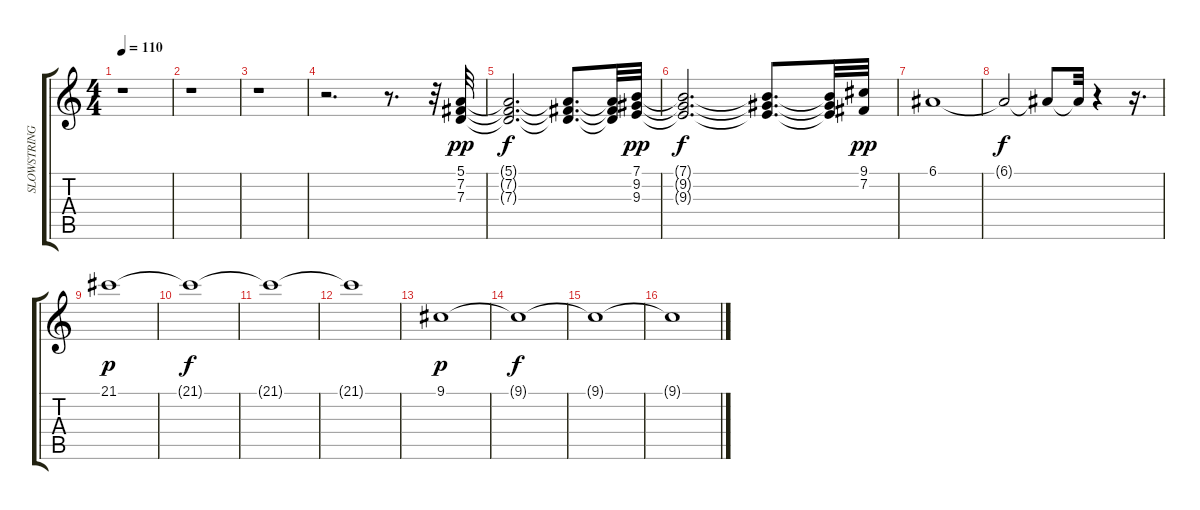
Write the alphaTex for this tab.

\track ("SLOWSTRING" "SLOWSTRING") {instrument stringensemble2}
\staff {score tabs}
\tuning (E4 B3 G3 D3 A2 E2) {hide}
\ts (4 4)
\tempo 110
\clef g2
\ks c
r.1{dy mf} |
r.1 |
r.1 |
r.2{d} r.8{d} r.32 (5.1 7.2 7.3).32{dy pp} |
(5.1{t} 7.2{t} 7.3{t}).2{d dy f} (5.1{t} 7.2{t} 7.3{t}).8{d} (5.1{t} 7.2{t} 7.3{t}).32 (7.1 9.2 9.3).32{dy pp} |
(7.1{t} 9.2{t} 9.3{t}).2{d dy f} (7.1{t} 9.2{t} 9.3{t}).8{d} (7.1{t} 9.2{t} 9.3{t}).32 (9.1 7.2).32{dy pp} |
6.1.1 |
6.1{t}.2{dy f} 6.1{t}.8 6.1{t}.32 r.4 r.16{d} |
21.1.1{dy p instrument stringensemble2} |
21.1{t}.1{dy f} |
21.1{t}.1 |
21.1{t}.1 |
9.1.1{dy p} |
9.1{t}.1{dy f} |
9.1{t}.1 |
9.1{t}.1
